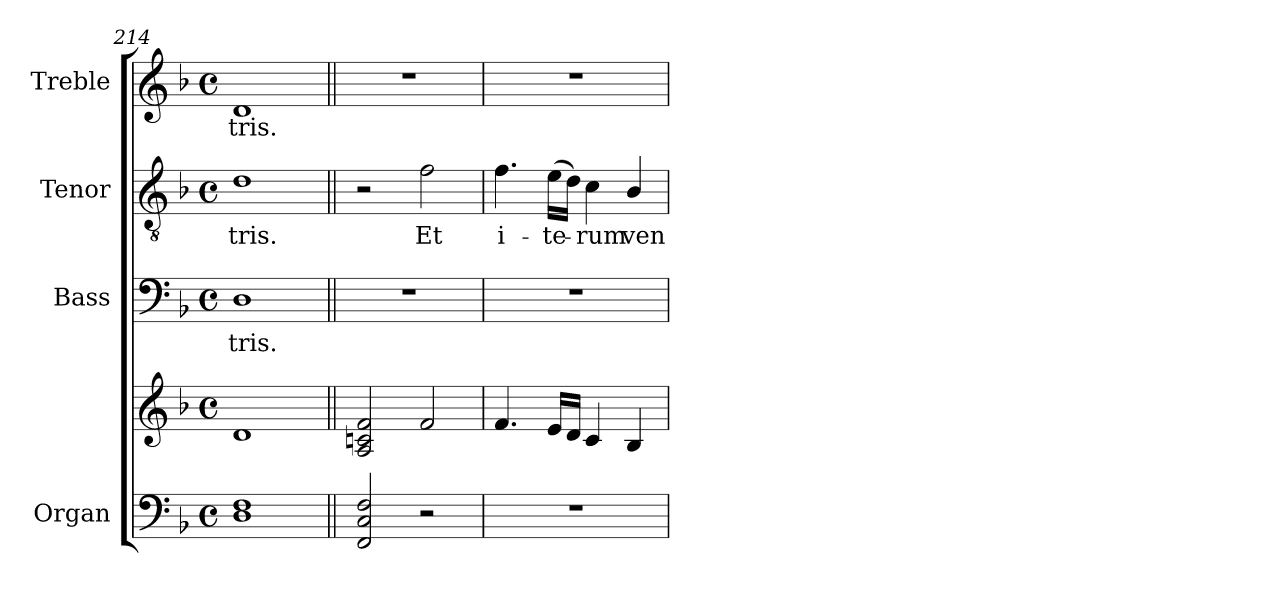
**kern	**kern	**kern	**text	**kern	**text	**kern	**text
*part4	*part4	*part3	*part3	*part2	*part2	*part1	*part1
*staff5	*staff4	*staff3	*staff3	*staff2	*staff2	*staff1	*staff1
*I"Organ	*	*I"Bass	*	*I"Tenor	*	*I"Treble	*
*I'Organ	*	*I'Bass	*	*I'Tenor	*	*I'Treble	*
*clefF4	*clefG2	*clefF4	*	*clefGv2	*	*clefG2	*
*k[b-]	*k[b-]	*k[b-]	*	*k[b-]	*	*k[b-]	*
*F:	*F:	*F:	*	*F:	*	*F:	*
*M4/4	*M4/4	*M4/4	*	*M4/4	*	*M4/4	*
*met(c)	*met(c)	*met(c)	*	*met(c)	*	*met(c)	*
=214	=214	=214	=214	=214	=214	=214	=214
*	*^	*	*	*	*	*	*
!	!	!	!	!LO:LY:b	!	!LO:LY:b	!	!LO:LY:b
1D 1F	1d	1ryy	1D	-tris.	1d	tris.	1d	tris.
=215||	=215||	=215||	=215||	=215||	=215||	=215||	=215||	=215||
2FF 2C 2F	2A 2cn 2f	1ryy	1r	.	2r	.	1r	.
!	!	!	!	!	!	!LO:LY:b	!	!
2r	2f	.	.	.	2f	Et	.	.
=216	=216	=216	=216	=216	=216	=216	=216	=216
!	!	!	!	!	!	!LO:LY:b	!	!
1r	4.f	1ryy	1r	.	4.f	i-	1r	.
!	!	!	!	!	!	!LO:LY:b	!	!
.	16eLL	.	.	.	(>16eLL	-te-	.	.
.	16dJJ	.	.	.	16dJJ)	.	.	.
!	!	!	!	!	!	!LO:LY:b	!	!
.	4c	.	.	.	4c	rum	.	.
!	!	!	!	!	!	!LO:LY:b	!	!
.	4B-	.	.	.	4B-/	ven-	.	.
*	*v	*v	*	*	*	*	*	*
=	=	=	=	=	=	=	=
*-	*-	*-	*-	*-	*-	*-	*-
